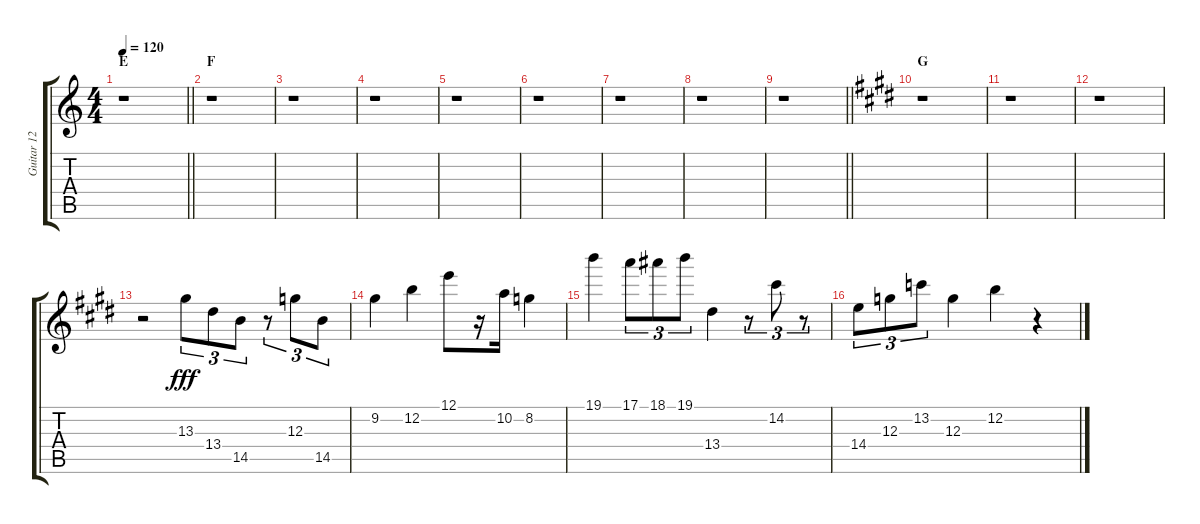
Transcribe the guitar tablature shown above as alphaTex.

\track ("Guitar 12" "Guitar 12") {instrument distortionguitar}
\staff {score tabs}
\tuning (E4 B3 G3 D3 A2 E2) {hide}
\ts (4 4)
\section ("" "E")
\tempo 120
\clef g2
\barLineRight lightlight
\ks c
r.1{dy fff} |
\section ("" "F")
r.1 |
r.1 |
r.1 |
r.1 |
r.1 |
r.1 |
r.1 |
\barLineRight lightlight
r.1 |
\section ("" "G")
\ks e
r.1 |
r.1 |
r.1 |
r.2 13.3.8{tu (3 2)} 13.4.8{tu (3 2)} 14.5.8{tu (3 2)} r.8{tu (3 2)} 12.3.8{tu (3 2)} 14.5.8{tu (3 2)} |
9.2.4 12.2.4 12.1.8 r.16 10.2.16 8.2.4 |
19.1.4 17.1.8{tu (3 2)} 18.1.8{tu (3 2)} 19.1.8{tu (3 2)} 13.4.4 r.8{tu (3 2)} 14.2.8{tu (3 2)} r.8{tu (3 2)} |
14.4.8{tu (3 2)} 12.3.8{tu (3 2)} 13.2.8{tu (3 2)} 12.3.4 12.2.4 r.4
